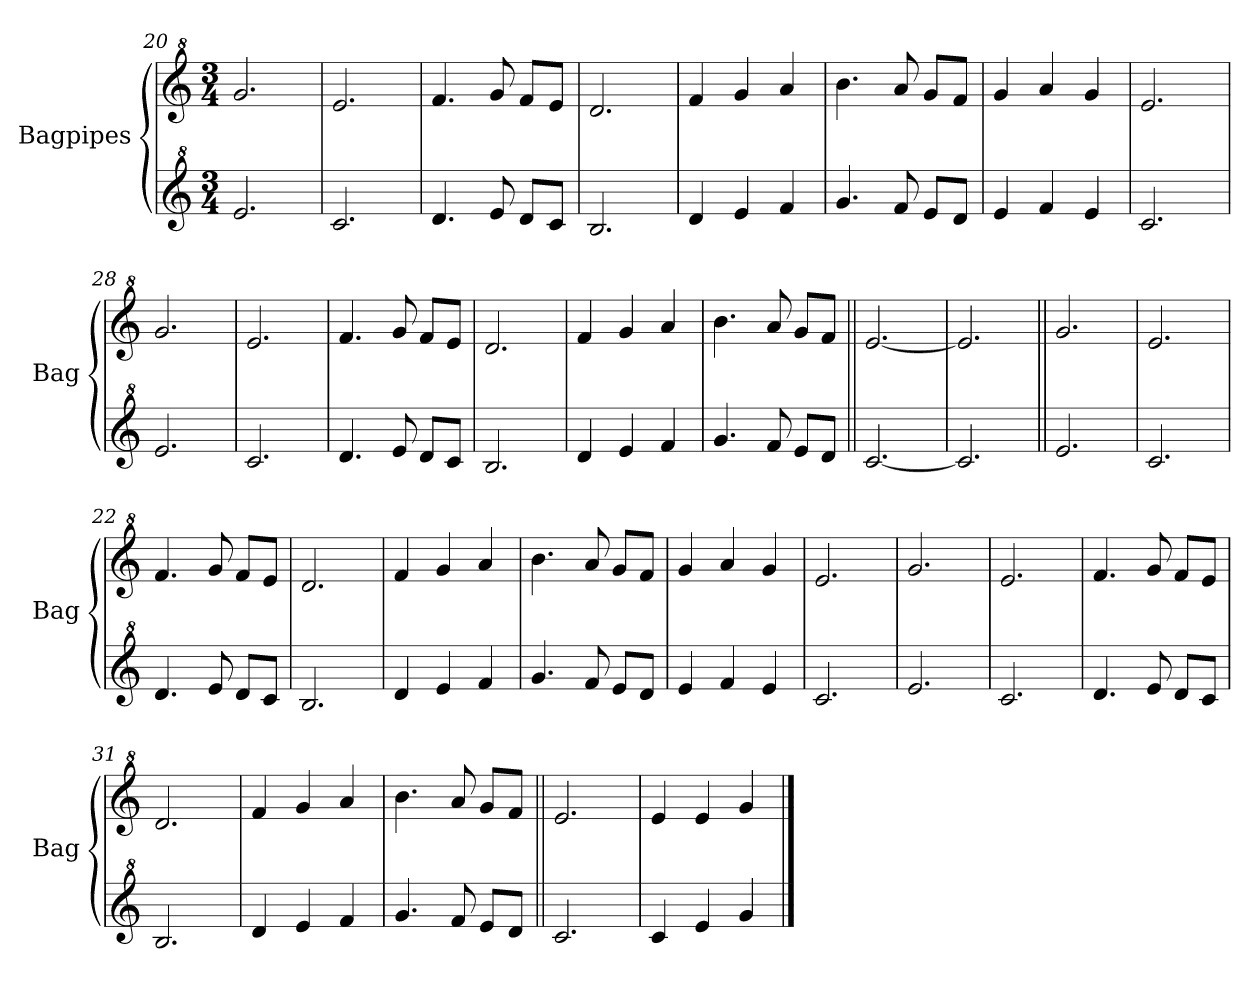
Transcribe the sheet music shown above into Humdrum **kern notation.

**kern	**kern
*part2	*part1
*staff2	*staff1
*I"Bagpipes	*I"Bagpipes
*I'Bag	*I'Bag
*clefG^2	*clefG^2
*k[]	*k[]
*C:	*C:
*M3/4	*M3/4
=20||	=20||
2.ee/	2.gg/
=21	=21
2.cc/	2.ee/
=22	=22
4.dd/	4.ff/
8ee/	8gg/
8dd/L	8ff/L
8cc/J	8ee/J
=23	=23
2.b/	2.dd/
=24	=24
4dd/	4ff/
4ee/	4gg/
4ff/	4aa/
=25	=25
4.gg/	4.bb\
8ff/	8aa/
8ee/L	8gg/L
8dd/J	8ff/J
=26	=26
4ee/	4gg/
4ff/	4aa/
4ee/	4gg/
=27	=27
2.cc/	2.ee/
=28	=28
2.ee/	2.gg/
!!LO:LB:g=z
=29	=29
2.cc/	2.ee/
=30	=30
4.dd/	4.ff/
8ee/	8gg/
8dd/L	8ff/L
8cc/J	8ee/J
=31	=31
2.b/	2.dd/
=32	=32
4dd/	4ff/
4ee/	4gg/
4ff/	4aa/
=33	=33
4.gg/	4.bb\
8ff/	8aa/
8ee/L	8gg/L
8dd/J	8ff/J
=34||	=34||
[2.cc/	[2.ee/
=35	=35
2.cc/]	2.ee/]
=20||	=20||
2.ee/	2.gg/
=21	=21
2.cc/	2.ee/
=22	=22
4.dd/	4.ff/
8ee/	8gg/
8dd/L	8ff/L
8cc/J	8ee/J
=23	=23
2.b/	2.dd/
=24	=24
4dd/	4ff/
4ee/	4gg/
4ff/	4aa/
=25	=25
4.gg/	4.bb\
8ff/	8aa/
8ee/L	8gg/L
8dd/J	8ff/J
=26	=26
4ee/	4gg/
4ff/	4aa/
4ee/	4gg/
=27	=27
2.cc/	2.ee/
=28	=28
2.ee/	2.gg/
!!LO:LB:g=z
=29	=29
2.cc/	2.ee/
=30	=30
4.dd/	4.ff/
8ee/	8gg/
8dd/L	8ff/L
8cc/J	8ee/J
=31	=31
2.b/	2.dd/
=32	=32
4dd/	4ff/
4ee/	4gg/
4ff/	4aa/
=33	=33
4.gg/	4.bb\
8ff/	8aa/
8ee/L	8gg/L
8dd/J	8ff/J
=36||	=36||
2.cc/	2.ee/
=37	=37
4cc/	4ee/
4ee/	4ee/
4gg/	4gg/
==	==
*-	*-
